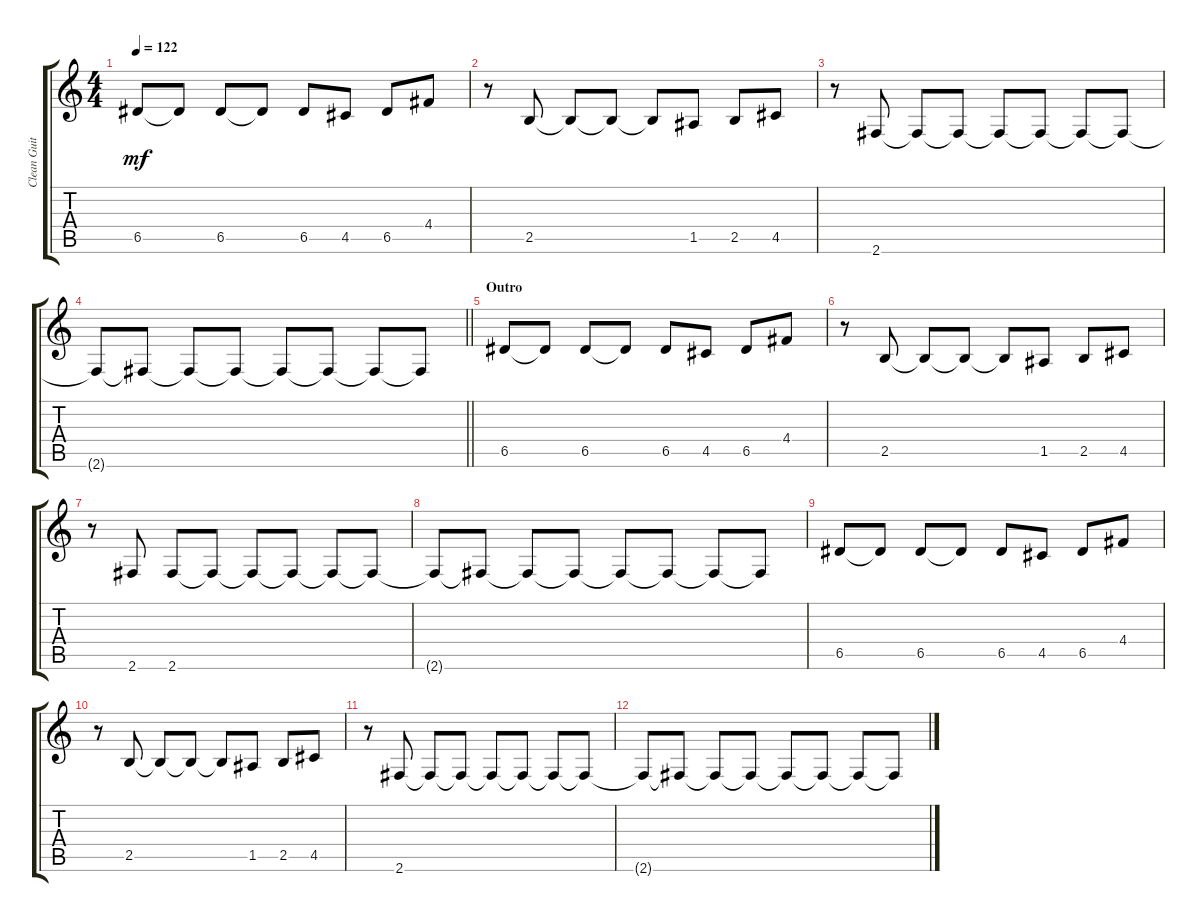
\track ("Clean Guitar" "Clean Guit") {instrument electricguitarclean}
\staff {score tabs}
\tuning (E4 B3 G3 D3 A2 E2) {hide}
\ts (4 4)
\tempo 122
\clef g2
\ks c
6.5.8{dy mf} 6.5{t}.8 6.5.8 6.5{t}.8 6.5.8 4.5.8 6.5.8 4.4.8 |
r.8 2.5.8 2.5{t}.8 2.5{t}.8 2.5{t}.8 1.5.8 2.5.8 4.5.8 |
r.8 2.6.8 2.6{t}.8 2.6{t}.8 2.6{t}.8 2.6{t}.8 2.6{t}.8 2.6{t}.8 |
\barLineRight lightlight
2.6{t}.8 2.6{t}.8 2.6{t}.8 2.6{t}.8 2.6{t}.8 2.6{t}.8 2.6{t}.8 2.6{t}.8 |
\section ("" "Outro")
6.5.8 6.5{t}.8 6.5.8 6.5{t}.8 6.5.8 4.5.8 6.5.8 4.4.8 |
r.8 2.5.8 2.5{t}.8 2.5{t}.8 2.5{t}.8 1.5.8 2.5.8 4.5.8 |
r.8 2.6.8 2.6.8 2.6{t}.8 2.6{t}.8 2.6{t}.8 2.6{t}.8 2.6{t}.8 |
2.6{t}.8 2.6{t}.8 2.6{t}.8 2.6{t}.8 2.6{t}.8 2.6{t}.8 2.6{t}.8 2.6{t}.8 |
6.5.8 6.5{t}.8 6.5.8 6.5{t}.8 6.5.8 4.5.8 6.5.8 4.4.8 |
r.8 2.5.8 2.5{t}.8 2.5{t}.8 2.5{t}.8 1.5.8 2.5.8 4.5.8 |
r.8 2.6.8 2.6{t}.8 2.6{t}.8 2.6{t}.8 2.6{t}.8 2.6{t}.8 2.6{t}.8 |
2.6{t}.8 2.6{t}.8 2.6{t}.8 2.6{t}.8 2.6{t}.8 2.6{t}.8 2.6{t}.8 2.6{t}.8
